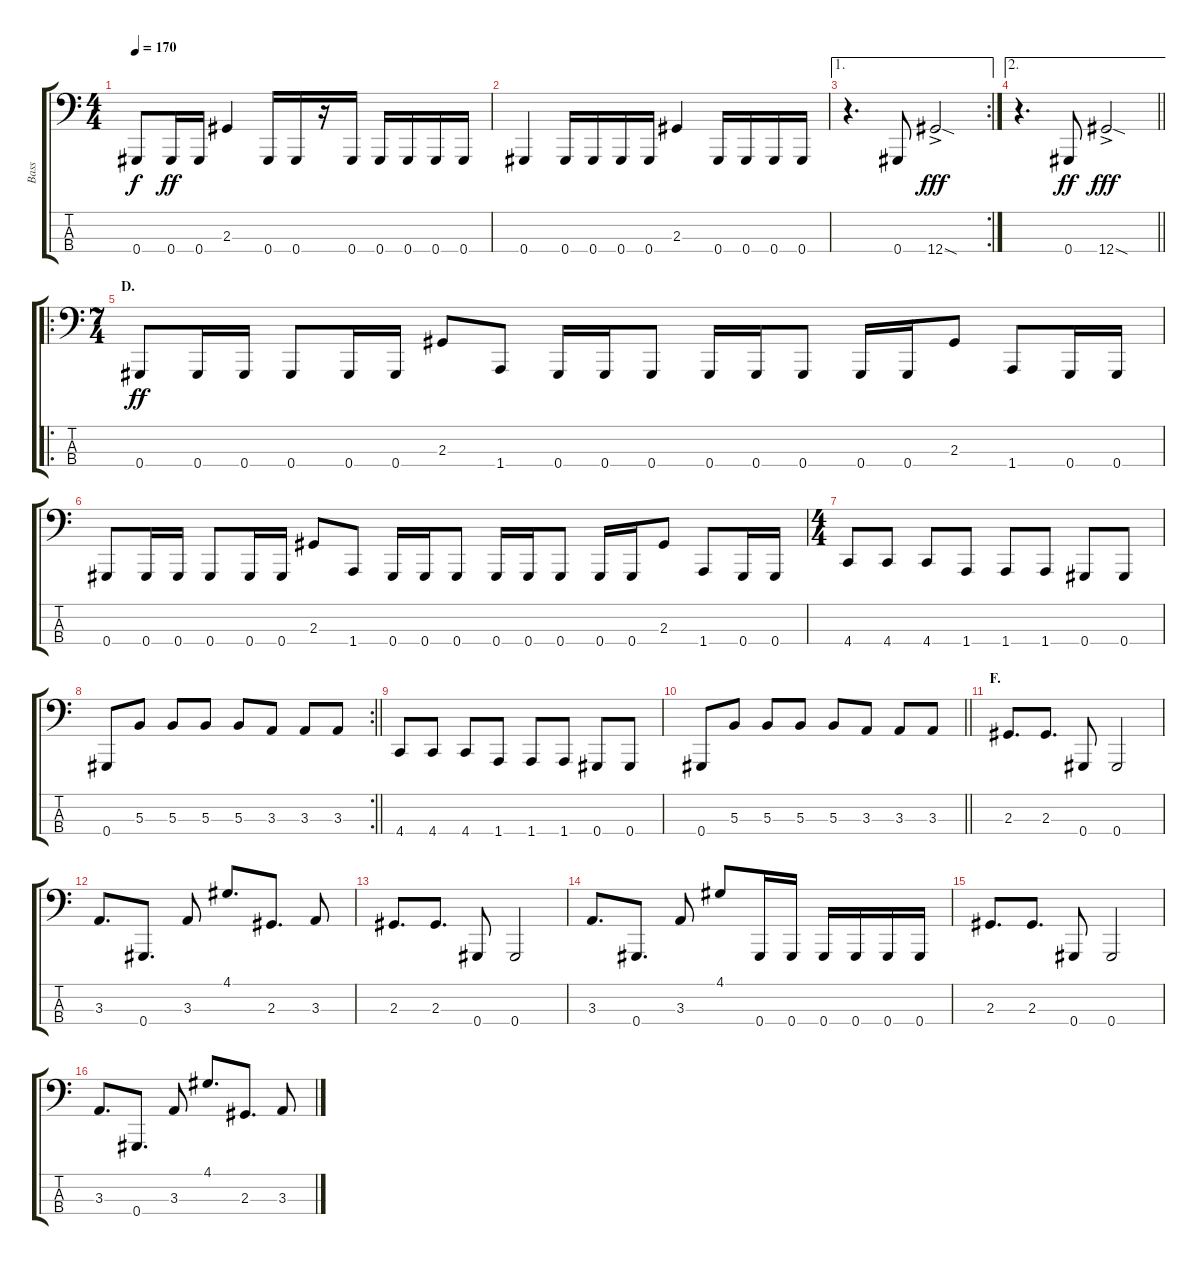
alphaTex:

\track ("Bass" "Bass") {instrument electricbasspick}
\staff {score tabs}
\tuning (E2 B1 Gb1 Ab0) {hide}
\ts (4 4)
\tempo 170
\clef f4
\ks c
0.4{t}.8{dy f} 0.4.16{dy ff} 0.4.16 2.3.4 0.4.16 0.4.16 r.16 0.4.16 0.4.16 0.4.16 0.4.16 0.4.16 |
0.4.4 0.4.16 0.4.16 0.4.16 0.4.16 2.3.4 0.4.16 0.4.16 0.4.16 0.4.16 |
\ae 1
\rc 2
r.4{d} 0.4.8 12.4{sod ac}.2{dy fff} |
\ae 2
\barLineRight lightlight
r.4{d} 0.4.8{dy ff} 12.4{sod ac}.2{dy fff} |
\ro
\ts (7 4)
\section ("" "D.")
0.4.8{dy ff} 0.4.16 0.4.16 0.4.8 0.4.16 0.4.16 2.3.8 1.4.8 0.4.16 0.4.16 0.4.8 0.4.16 0.4.16 0.4.8 0.4.16 0.4.16 2.3.8 1.4.8 0.4.16 0.4.16 |
0.4.8 0.4.16 0.4.16 0.4.8 0.4.16 0.4.16 2.3.8 1.4.8 0.4.16 0.4.16 0.4.8 0.4.16 0.4.16 0.4.8 0.4.16 0.4.16 2.3.8 1.4.8 0.4.16 0.4.16 |
\ts (4 4)
4.4.8 4.4.8 4.4.8 1.4.8 1.4.8 1.4.8 0.4.8 0.4.8 |
\rc 2
\barLineRight lightlight
0.4.8 5.3.8 5.3.8 5.3.8 5.3.8 3.3.8 3.3.8 3.3.8 |
\section ("" "")
4.4.8 4.4.8 4.4.8 1.4.8 1.4.8 1.4.8 0.4.8 0.4.8 |
\barLineRight lightlight
0.4.8 5.3.8 5.3.8 5.3.8 5.3.8 3.3.8 3.3.8 3.3.8 |
\section ("" "F.")
2.3.8{d} 2.3.8{d} 0.4.8 0.4.2 |
3.3.8{d} 0.4.8{d} 3.3.8 4.1.8{d} 2.3.8{d} 3.3.8 |
2.3.8{d} 2.3.8{d} 0.4.8 0.4.2 |
3.3.8{d} 0.4.8{d} 3.3.8 4.1.8 0.4.16 0.4.16 0.4.16 0.4.16 0.4.16 0.4.16 |
2.3.8{d} 2.3.8{d} 0.4.8 0.4.2 |
3.3.8{d} 0.4.8{d} 3.3.8 4.1.8{d} 2.3.8{d} 3.3.8
